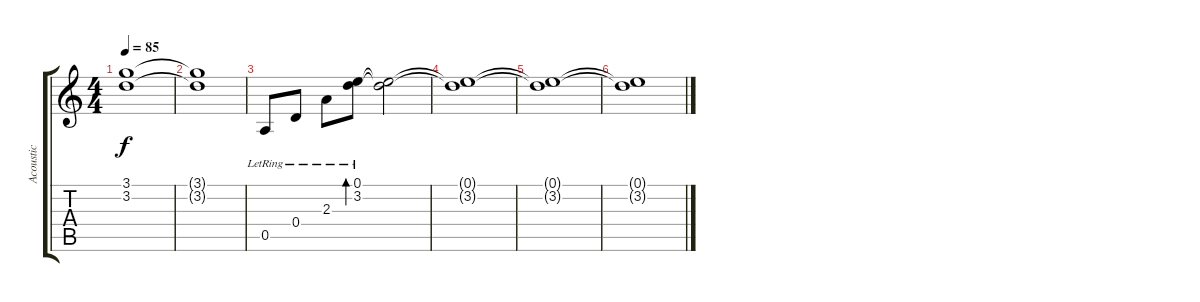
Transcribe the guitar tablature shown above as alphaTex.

\track ("Acoustic" "Acoustic") {instrument acousticguitarsteel}
\staff {score tabs}
\tuning (E4 B3 G3 D3 A2 D2) {hide}
\ts (4 4)
\tempo 85
\clef g2
\ks c
(3.1{t} 3.2{t}).1{dy f} |
(3.1{t} 3.2{t}).1 |
0.5{lr}.8{volume 0} 0.4{lr}.8 2.3{lr}.8 (0.1{lr} 3.2{lr}).8{bd 120} (0.1{t} 3.2{t}).2 |
(0.1{t} 3.2{t}).1 |
(0.1{t} 3.2{t}).1 |
(0.1{t} 3.2{t}).1
